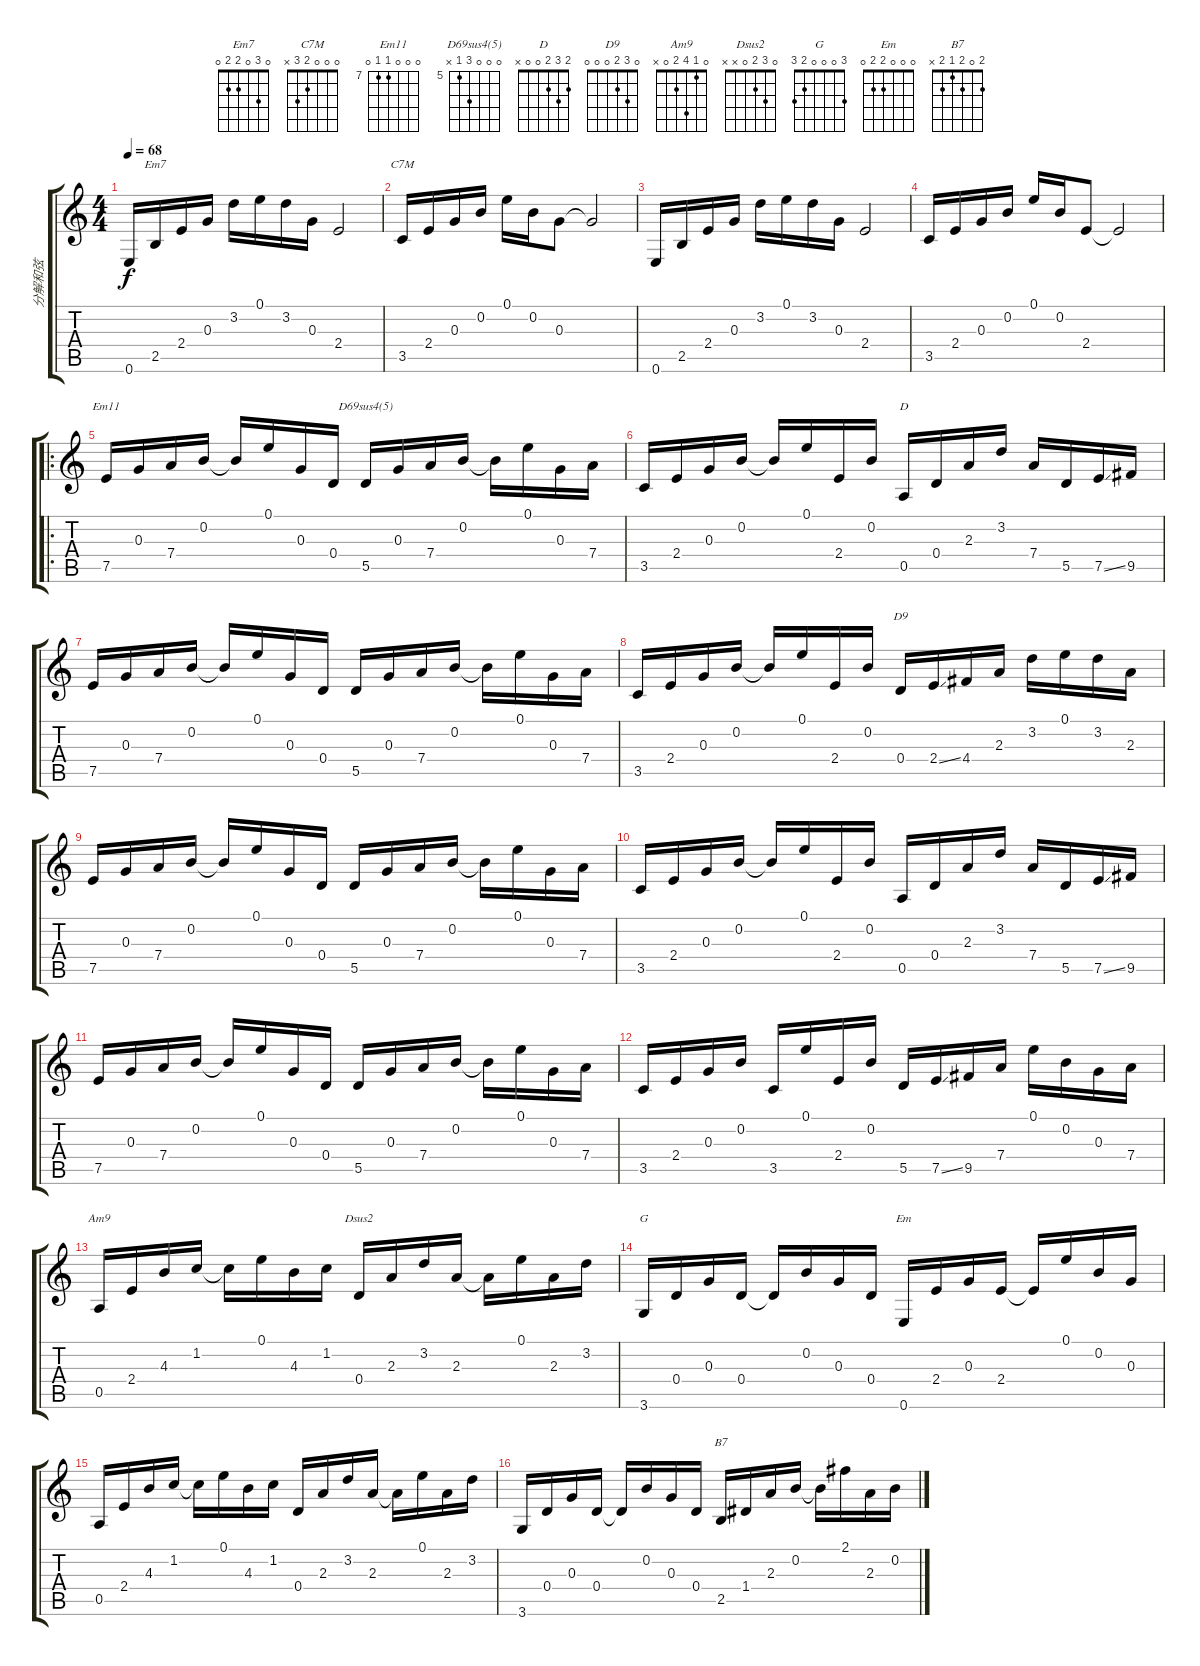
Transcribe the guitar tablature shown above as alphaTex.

\track ("分解和弦" "分解和弦") {instrument acousticguitarsteel}
\staff {score tabs}
\tuning (E4 B3 G3 D3 A2 E2) {hide}
\chord ("Em7" 0 3 0 2 2 0)
\chord ("C7M" 0 0 0 2 3 x)
\chord ("Em11" 0 0 0 7 7 0) {firstfret 7}
\chord ("D69sus4(5)" 0 0 0 7 5 x) {firstfret 5}
\chord ("D" 2 3 2 0 0 x)
\chord ("D9" 0 3 2 0 0 0)
\chord ("Am9" 0 1 4 2 0 x)
\chord ("Dsus2" 0 3 2 0 x x)
\chord ("G" 3 0 0 0 2 3)
\chord ("Em" 0 0 0 2 2 0)
\chord ("B7" 2 0 2 1 2 x)
\ts (4 4)
\tempo 68
\clef g2
\ks c
0.6.16{dy f instrument acousticguitarsteel} 2.5.16{ch "Em7"} 2.4.16 0.3.16 3.2.16 0.1.16 3.2.16 0.3.16 2.4.2 |
3.5.16{ch "C7M"} 2.4.16 0.3.16 0.2.16 0.1.16 0.2.16 0.3.8 0.3{t}.2 |
0.6.16 2.5.16 2.4.16 0.3.16 3.2.16 0.1.16 3.2.16 0.3.16 2.4.2 |
3.5.16 2.4.16 0.3.16 0.2.16 0.1.16 0.2.16 2.4.8 2.4{t}.2 |
\ro
7.5.16{ch "Em11"} 0.3.16 7.4.16 0.2.16 0.2{t}.16 0.1.16 0.3.16 0.4.16 5.5.16{ch "D69sus4(5)"} 0.3.16 7.4.16 0.2.16 0.2{t}.16 0.1.16 0.3.16 7.4.16 |
3.5.16 2.4.16 0.3.16 0.2.16 0.2{t}.16 0.1.16 2.4.16 0.2.16 0.5.16{ch "D"} 0.4.16 2.3.16 3.2.16 7.4.16 5.5.16 7.5{ss}.16 9.5.16 |
7.5.16 0.3.16 7.4.16 0.2.16 0.2{t}.16 0.1.16 0.3.16 0.4.16 5.5.16 0.3.16 7.4.16 0.2.16 0.2{t}.16 0.1.16 0.3.16 7.4.16 |
3.5.16 2.4.16 0.3.16 0.2.16 0.2{t}.16 0.1.16 2.4.16 0.2.16 0.4.16{ch "D9"} 2.4{ss}.16 4.4.16 2.3.16 3.2.16 0.1.16 3.2.16 2.3.16 |
7.5.16 0.3.16 7.4.16 0.2.16 0.2{t}.16 0.1.16 0.3.16 0.4.16 5.5.16 0.3.16 7.4.16 0.2.16 0.2{t}.16 0.1.16 0.3.16 7.4.16 |
3.5.16 2.4.16 0.3.16 0.2.16 0.2{t}.16 0.1.16 2.4.16 0.2.16 0.5.16 0.4.16 2.3.16 3.2.16 7.4.16 5.5.16 7.5{ss}.16 9.5.16 |
7.5.16 0.3.16 7.4.16 0.2.16 0.2{t}.16 0.1.16 0.3.16 0.4.16 5.5.16 0.3.16 7.4.16 0.2.16 0.2{t}.16 0.1.16 0.3.16 7.4.16 |
3.5.16 2.4.16 0.3.16 0.2.16 3.5.16 0.1.16 2.4.16 0.2.16 5.5.16 7.5{ss}.16 9.5.16 7.4.16 0.1.16 0.2.16 0.3.16 7.4.16 |
0.5.16{ch "Am9"} 2.4.16 4.3.16 1.2.16 1.2{t}.16 0.1.16 4.3.16 1.2.16 0.4.16{ch "Dsus2"} 2.3.16 3.2.16 2.3.16 2.3{t}.16 0.1.16 2.3.16 3.2.16 |
3.6.16{ch "G"} 0.4.16 0.3.16 0.4.16 0.4{t}.16 0.2.16 0.3.16 0.4.16 0.6.16{ch "Em"} 2.4.16 0.3.16 2.4.16 2.4{t}.16 0.1.16 0.2.16 0.3.16 |
0.5.16 2.4.16 4.3.16 1.2.16 1.2{t}.16 0.1.16 4.3.16 1.2.16 0.4.16 2.3.16 3.2.16 2.3.16 2.3{t}.16 0.1.16 2.3.16 3.2.16 |
3.6.16 0.4.16 0.3.16 0.4.16 0.4{t}.16 0.2.16 0.3.16 0.4.16 2.5.16{ch "B7"} 1.4.16 2.3.16 0.2.16 0.2{t}.16 2.1.16 2.3.16 0.2.16
